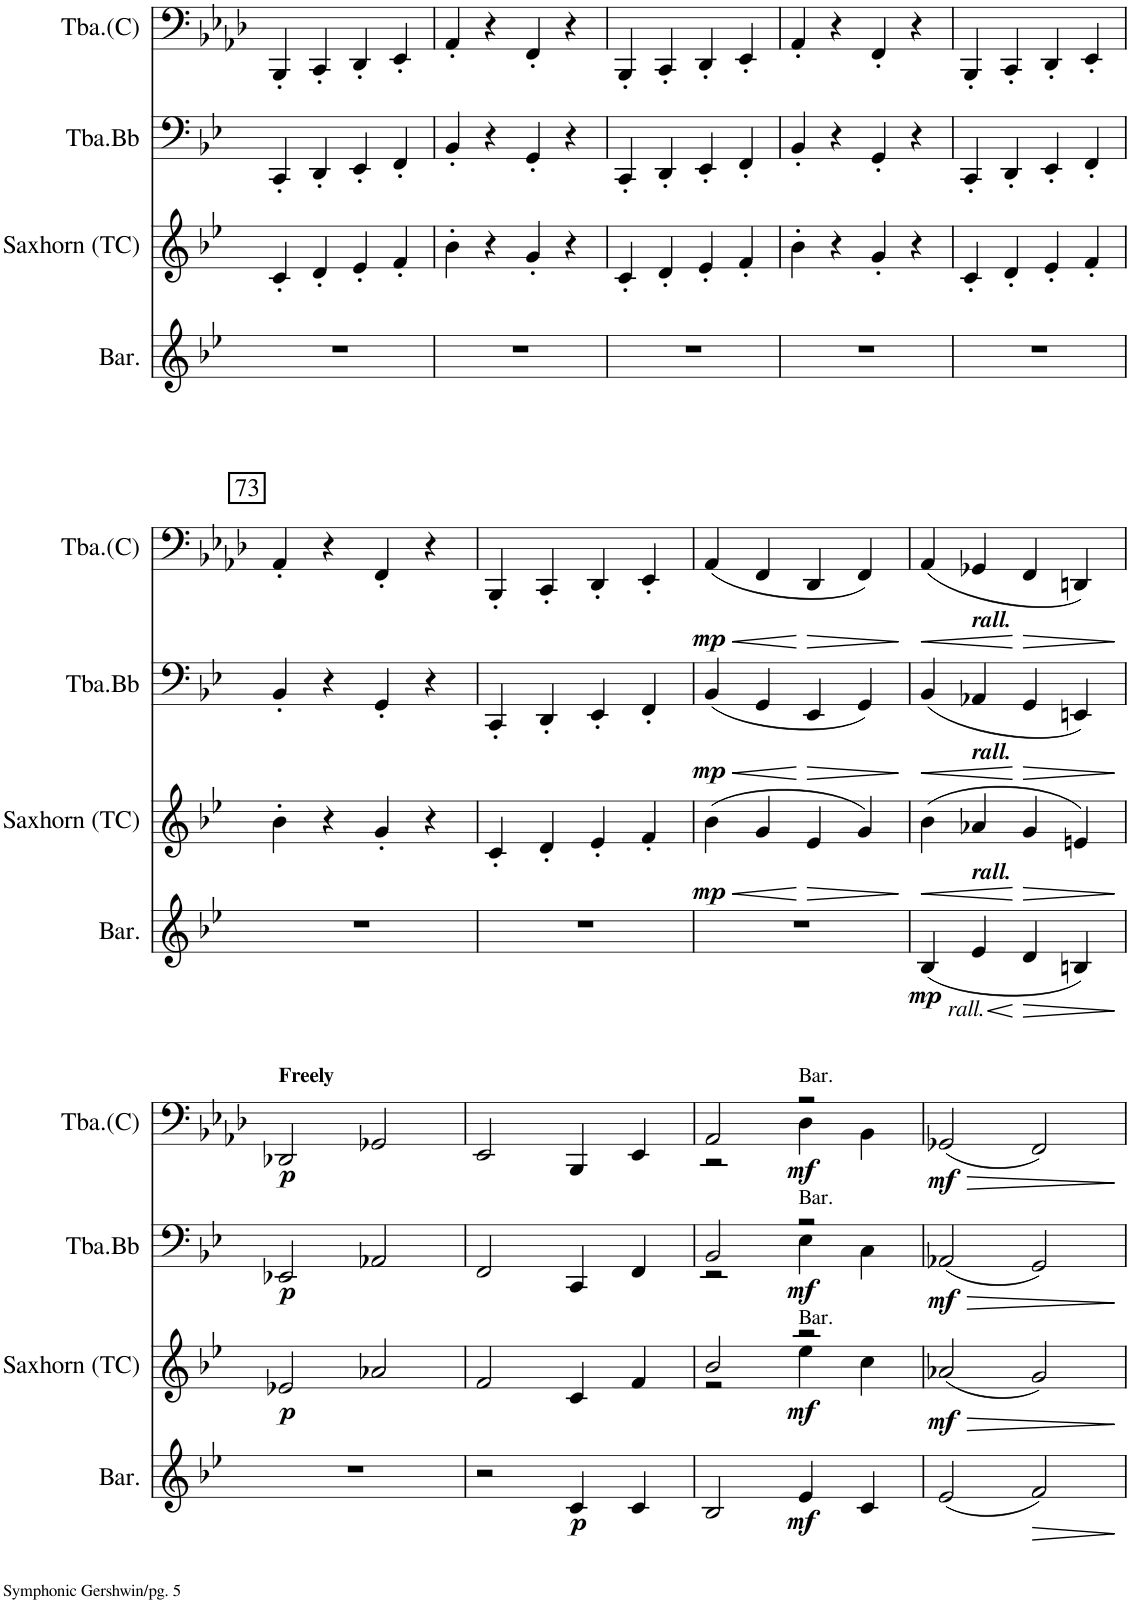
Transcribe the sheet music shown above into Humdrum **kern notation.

**kern	**dynam	**kern	**dynam	**kern	**dynam	**kern	**dynam
*part4	*part4	*part3	*part3	*part2	*part2	*part1	*part1
*staff4	*staff4	*staff3	*staff3	*staff2	*staff2	*staff1	*staff1
*I"Baritone	*	*I"Saxhorn Bb / Euphonium Bb (TC)	*	*I"Tuba Sib (BC)	*	*I"Tuba (Ut)	*
*I'Bar.	*	*I'Saxhorn (TC)	*	*I'Tba.Bb	*	*	*
!!LO:PB:g=z
*clefG2	*	*clefG2	*	*clefF4	*	*clefF4	*
*Trd1c2	*	*Trd15c26	*	*Trd1c2	*	*	*
*k[b-e-]	*	*k[b-e-]	*	*k[b-e-]	*	*k[b-e-a-d-]	*
*M4/4	*	*M4/4	*	*M4/4	*	*M4/4	*
=68	=68	=68	=68	=68	=68	=68	=68
1r	.	4c'/	.	4CC'/	.	4BBB-'/	.
.	.	4d'/	.	4DD'/	.	4CC'/	.
.	.	4e-'/	.	4EE-'/	.	4DD-'/	.
.	.	4f'/	.	4FF'/	.	4EE-'/	.
=69	=69	=69	=69	=69	=69	=69	=69
1r	.	4b-'\	.	4BB-'/	.	4AA-'/	.
.	.	4r	.	4r	.	4r	.
.	.	4g'/	.	4GG'/	.	4FF'/	.
.	.	4r	.	4r	.	4r	.
=70	=70	=70	=70	=70	=70	=70	=70
1r	.	4c'/	.	4CC'/	.	4BBB-'/	.
.	.	4d'/	.	4DD'/	.	4CC'/	.
.	.	4e-'/	.	4EE-'/	.	4DD-'/	.
.	.	4f'/	.	4FF'/	.	4EE-'/	.
=71	=71	=71	=71	=71	=71	=71	=71
1r	.	4b-'\	.	4BB-'/	.	4AA-'/	.
.	.	4r	.	4r	.	4r	.
.	.	4g'/	.	4GG'/	.	4FF'/	.
.	.	4r	.	4r	.	4r	.
=72	=72	=72	=72	=72	=72	=72	=72
1r	.	4c'/	.	4CC'/	.	4BBB-'/	.
.	.	4d'/	.	4DD'/	.	4CC'/	.
.	.	4e-'/	.	4EE-'/	.	4DD-'/	.
.	.	4f'/	.	4FF'/	.	4EE-'/	.
!!LO:LB:g=z
!!LO:REH:place=s1:a:cj:fs=12:t=73
=73	=73	=73	=73	=73	=73	=73	=73
1r	.	4b-'\	.	4BB-'/	.	4AA-'/	.
.	.	4r	.	4r	.	4r	.
.	.	4g'/	.	4GG'/	.	4FF'/	.
.	.	4r	.	4r	.	4r	.
=74	=74	=74	=74	=74	=74	=74	=74
1r	.	4c'/	.	4CC'/	.	4BBB-'/	.
.	.	4d'/	.	4DD'/	.	4CC'/	.
.	.	4e-'/	.	4EE-'/	.	4DD-'/	.
.	.	4f'/	.	4FF'/	.	4EE-'/	.
=75	=75	=75	=75	=75	=75	=75	=75
!	!	!	!LO:HP:b	!	!LO:HP:b	!	!LO:HP:b
!	!	!	!LO:DY:n=1:b	!	!LO:DY:n=1:b	!	!LO:DY:n=1:b
1r	.	(4b-\	< mp	(4BB-/	< mp	(4AA-/	< mp
.	.	4g/	.	4GG/	.	4FF/	.
!	!	!	!LO:HP:n=1:b	!	!LO:HP:n=1:b	!	!LO:HP:n=1:b
.	.	4e-/	[ >	4EE-/	[ >	4DD-/	[ >
.	.	4g/)	.	4GG/)	.	4FF/)	.
.	.	.	]	.	]	.	]
=76	=76	=76	=76	=76	=76	=76	=76
!LO:TX:b:i:t=rall.	!	!	!	!	!	!	!
!	!LO:HP:b	!	!LO:HP:b	!	!LO:HP:b	!	!LO:HP:b
!	!LO:DY:n=1:b	!	!	!	!	!	!
(4B-/	< mp	(4b-\	<	(4BB-/	<	(4AA-/	<
!	!	!	!	!	!	!LO:TX:b:Bi:t=rall.	!
!	!	!	!	!LO:TX:b:Bi:t=rall.	!	!	!
!	!	!LO:TX:b:Bi:t=rall.	!	!	!	!	!
4e-/	.	4a-X/	.	4AA-X/	.	4GG-X/	.
!	!LO:HP:n=1:b	!	!LO:HP:n=1:b	!	!LO:HP:n=1:b	!	!LO:HP:n=1:b
4d/	[ >	4g/	[ >	4GG/	[ >	4FF/	[ >
4Bn/)	.	4en/)	.	4EEn/)	.	4DDn/)	.
.	]	.	]	.	]	.	]
!!LO:LB:g=z
=77	=77	=77	=77	=77	=77	=77	=77
*k[b-e-]	*	*	*	*	*	*	*
!	!	!	!	!	!	!LO:TX:a:B:t=Freely	!
!	!	!	!LO:DY:b	!	!LO:DY:b	!	!LO:DY:b
1r	.	2e-X/	p	2EE-X/	p	2DD-X/	p
.	.	2a-X/	.	2AA-X/	.	2GG-X/	.
=78	=78	=78	=78	=78	=78	=78	=78
2r	.	2f/	.	2FF/	.	2EE-/	.
!	!LO:DY:b	!	!	!	!	!	!
4c/	p	4c/	.	4CC/	.	4BBB-/	.
4c/	.	4f/	.	4FF/	.	4EE-/	.
=79	=79	=79	=79	=79	=79	=79	=79
*	*	*^	*	*^	*	*^	*
2B-/	.	2b-/	2r	.	2BB-/	2r	.	2AA-/	2r	.
!	!	!	!	!	!	!	!	!LO:TX:a:t=Bar.	!	!
!	!	!	!	!	!LO:TX:a:t=Bar.	!	!	!	!	!
!	!	!LO:TX:a:t=Bar.	!	!	!	!	!	!	!	!
!	!LO:DY:b	!	!	!LO:DY:b	!	!	!LO:DY:b	!	!	!LO:DY:b
4e-/	mf	2r	4ee-\	mf	2r	4E-\	mf	2r	4D-\	mf
4c/	.	.	4cc\	.	.	4C\	.	.	4BB-\	.
=80	=80	=80	=80	=80	=80	=80	=80	=80	=80	=80
!	!	!	!	!LO:HP:b	!	!	!LO:HP:b	!	!	!LO:HP:b
!	!	!	!	!LO:DY:n=1:b	!	!	!LO:DY:n=1:b	!	!	!LO:DY:n=1:b
*	*	*v	*v	*	*	*	*	*v	*v	*
*	*	*	*	*v	*v	*	*	*
(2e-/	.	(2a-X/	> mf	(2AA-X/	> mf	(2GG-X/	> mf
!	!LO:HP:b	!	!	!	!	!	!
2f/)	>	2g/)	.	2GG/)	.	2FF/)	.
.	]	.	]	.	]	.	]
=	=	=	=	=	=	=	=
*-	*-	*-	*-	*-	*-	*-	*-
